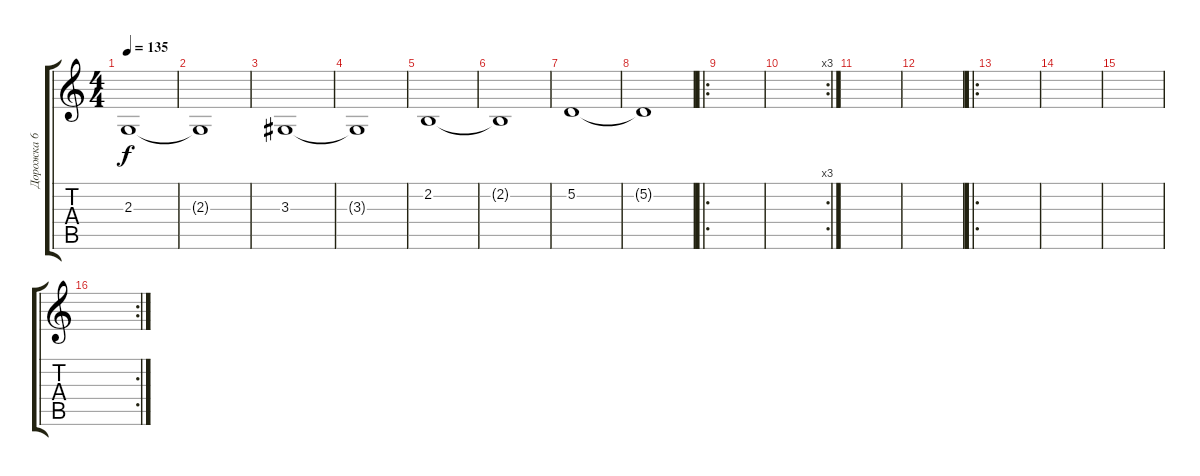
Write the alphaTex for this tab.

\track ("Дорожка 6" "Дорожка 6") {instrument pad4choir}
\staff {score tabs}
\tuning (D4 A3 F3 C3 G2 D2) {hide}
\ts (4 4)
\tempo 135
\clef g2
\ks c
2.3.1{dy f} |
2.3{t}.1 |
3.3.1 |
3.3{t}.1 |
2.2.1 |
2.2{t}.1 |
5.2.1 |
5.2{t}.1 |
\ro
|
\rc 3
|
|
|
\ro
|
|
|
\rc 2
